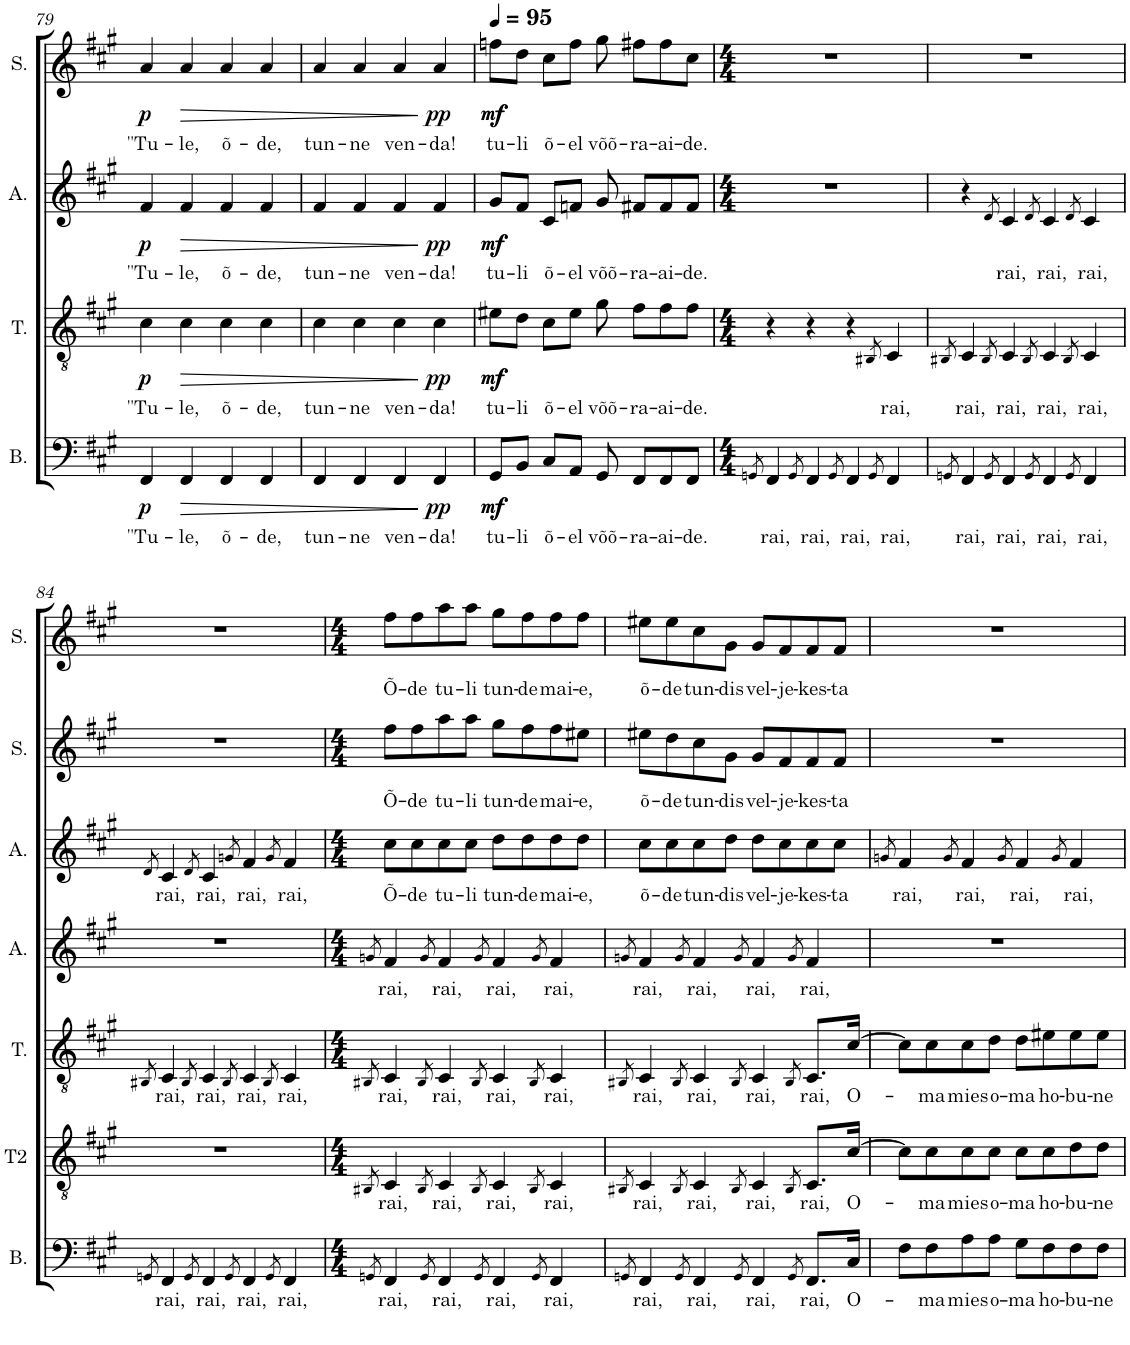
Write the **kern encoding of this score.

**kern	**text	**dynam	**kern	**text	**kern	**text	**dynam	**kern	**text	**kern	**text	**dynam	**kern	**text	**kern	**text	**dynam
*part7	*part7	*part7	*part6	*part6	*part5	*part5	*part5	*part4	*part4	*part3	*part3	*part3	*part2	*part2	*part1	*part1	*part1
*staff7	*staff7	*staff7	*staff6	*staff6	*staff5	*staff5	*staff5	*staff4	*staff4	*staff3	*staff3	*staff3	*staff2	*staff2	*staff1	*staff1	*staff1
*I"Bass	*	*	*I"Tenor II	*	*I"Tenor	*	*	*I"Alto II	*	*I"Alto	*	*	*I"Soprano II	*	*I"Soprano	*	*
*I'B.	*	*	*I'T2	*	*I'T.	*	*	*I'A.	*	*I'A.	*	*	*I'S.	*	*I'S.	*	*
!!LO:PB:g=z
*clefF4	*	*	*clefGv2	*	*clefGv2	*	*	*clefG2	*	*clefG2	*	*	*clefG2	*	*clefG2	*	*
*	*	*	*	*	*	*	*	*Trd1c2	*	*Trd1c2	*	*	*	*	*	*	*
*k[f#c#g#]	*	*	*k[f#c#g#]	*	*k[f#c#g#]	*	*	*k[f#c#g#]	*	*k[f#c#g#]	*	*	*k[f#c#g#]	*	*k[f#c#g#]	*	*
*M4/4	*	*	*M4/4	*	*M4/4	*	*	*M4/4	*	*M4/4	*	*	*M4/4	*	*M4/4	*	*
=79	=79	=79	=79	=79	=79	=79	=79	=79	=79	=79	=79	=79	=79	=79	=79	=79	=79
!	!LO:LY:b	!LO:DY:b	!	!	!	!LO:LY:b	!LO:DY:b	!	!	!	!LO:LY:b	!LO:DY:b	!	!	!	!LO:LY:b	!LO:DY:b
4FF#/	"Tu-	p	1r	.	4c#\	"Tu-	p	1r	.	4f#/	"Tu-	p	1r	.	4a/	"Tu-	p
!	!LO:LY:b	!LO:HP:b	!	!	!	!LO:LY:b	!LO:HP:b	!	!	!	!LO:LY:b	!LO:HP:b	!	!	!	!LO:LY:b	!LO:HP:b
4FF#/	-le,	>	.	.	4c#\	-le,	>	.	.	4f#/	-le,	>	.	.	4a/	-le,	>
!	!LO:LY:b	!	!	!	!	!LO:LY:b	!	!	!	!	!LO:LY:b	!	!	!	!	!LO:LY:b	!
4FF#/	õ-	.	.	.	4c#\	õ-	.	.	.	4f#/	õ-	.	.	.	4a/	õ-	.
!	!LO:LY:b	!	!	!	!	!LO:LY:b	!	!	!	!	!LO:LY:b	!	!	!	!	!LO:LY:b	!
4FF#/	-de,	.	.	.	4c#\	-de,	.	.	.	4f#/	-de,	.	.	.	4a/	-de,	.
=80	=80	=80	=80	=80	=80	=80	=80	=80	=80	=80	=80	=80	=80	=80	=80	=80	=80
!	!LO:LY:b	!	!	!	!	!LO:LY:b	!	!	!	!	!LO:LY:b	!	!	!	!	!LO:LY:b	!
4FF#/	tun-	.	1r	.	4c#\	tun-	.	1r	.	4f#/	tun-	.	1r	.	4a/	tun-	.
!	!LO:LY:b	!	!	!	!	!LO:LY:b	!	!	!	!	!LO:LY:b	!	!	!	!	!LO:LY:b	!
4FF#/	-ne	.	.	.	4c#\	-ne	.	.	.	4f#/	-ne	.	.	.	4a/	-ne	.
!	!LO:LY:b	!	!	!	!	!LO:LY:b	!	!	!	!	!LO:LY:b	!	!	!	!	!LO:LY:b	!
4FF#/	ven-	.	.	.	4c#\	ven-	.	.	.	4f#/	ven-	.	.	.	4a/	ven-	.
!	!LO:LY:b	!LO:DY:n=1:b	!	!	!	!LO:LY:b	!LO:DY:n=1:b	!	!	!	!LO:LY:b	!LO:DY:n=1:b	!	!	!	!LO:LY:b	!LO:DY:n=1:b
4FF#/	-da!	] pp	.	.	4c#\	-da!	] pp	.	.	4f#/	-da!	] pp	.	.	4a/	-da!	] pp
=81	=81	=81	=81	=81	=81	=81	=81	=81	=81	=81	=81	=81	=81	=81	=81	=81	=81
*	*	*	*	*	*	*	*	*	*	*	*	*	*	*	*MM95	*	*
!	!LO:LY:b	!LO:DY:b	!	!	!	!LO:LY:b	!	!	!	!	!LO:LY:b	!	!	!	!	!LO:LY:b	!
!	!	!LO:DY:n=1:b	!	!	!	!	!LO:DY:b	!	!	!	!	!	!	!	!	!	!
!	!	!	!	!	!	!	!LO:DY:n=1:b	!	!	!	!	!LO:DY:b	!	!	!	!	!
!	!	!	!	!	!	!	!	!	!	!	!	!LO:DY:n=1:b	!	!	!	!	!LO:DY:b
!	!	!	!	!	!	!	!	!	!	!	!	!	!	!	!	!	!LO:DY:n=1:b
8GG#/L	tu-	mf mf	1r	.	8e#X\L	tu-	mf mf	1r	.	8g#/L	tu-	mf mf	1r	.	8ffn\L	tu-	mf mf
!	!LO:LY:b	!	!	!	!	!LO:LY:b	!	!	!	!	!LO:LY:b	!	!	!	!	!LO:LY:b	!
8BB/J	-li	.	.	.	8d\J	-li	.	.	.	8f#/J	-li	.	.	.	8dd\J	-li	.
!	!LO:LY:b	!	!	!	!	!LO:LY:b	!	!	!	!	!LO:LY:b	!	!	!	!	!LO:LY:b	!
8C#/L	õ-	.	.	.	8c#\L	õ-	.	.	.	8c#/L	õ-	.	.	.	8cc#\L	õ-	.
!	!LO:LY:b	!	!	!	!	!LO:LY:b	!	!	!	!	!LO:LY:b	!	!	!	!	!LO:LY:b	!
8AA/J	-el	.	.	.	8e#\J	-el	.	.	.	8fn/J	-el	.	.	.	8ff\J	-el	.
!	!LO:LY:b	!	!	!	!	!LO:LY:b	!	!	!	!	!LO:LY:b	!	!	!	!	!LO:LY:b	!
8GG#/	võõ-	.	.	.	8g#\	võõ-	.	.	.	8g#/	võõ-	.	.	.	8gg#\	võõ-	.
!	!LO:LY:b	!	!	!	!	!LO:LY:b	!	!	!	!	!LO:LY:b	!	!	!	!	!LO:LY:b	!
8FF#/L	-ra-	.	.	.	8f#\L	-ra-	.	.	.	8f#X/L	-ra-	.	.	.	8ff#X\L	-ra-	.
!	!LO:LY:b	!	!	!	!	!LO:LY:b	!	!	!	!	!LO:LY:b	!	!	!	!	!LO:LY:b	!
8FF#/	-ai-	.	.	.	8f#\	-ai-	.	.	.	8f#/	-ai-	.	.	.	8ff#\	-ai-	.
!	!LO:LY:b	!	!	!	!	!LO:LY:b	!	!	!	!	!LO:LY:b	!	!	!	!	!LO:LY:b	!
8FF#/J	-de.	.	.	.	8f#\J	-de.	.	.	.	8f#/J	-de.	.	.	.	8cc#\J	-de.	.
=82	=82	=82	=82	=82	=82	=82	=82	=82	=82	=82	=82	=82	=82	=82	=82	=82	=82
*M4/4	*	*	*M4/4	*	*M4/4	*	*	*M4/4	*	*M4/4	*	*	*M4/4	*	*M4/4	*	*
8qGGn/	.	.	.	.	.	.	.	.	.	.	.	.	.	.	.	.	.
!	!LO:LY:b	!	!	!	!	!	!	!	!	!	!	!	!	!	!	!	!
4FF#/	rai,	.	1r	.	4r	.	.	1r	.	1r	.	.	1r	.	1r	.	.
8qGG/	.	.	.	.	.	.	.	.	.	.	.	.	.	.	.	.	.
!	!LO:LY:b	!	!	!	!	!	!	!	!	!	!	!	!	!	!	!	!
4FF#/	rai,	.	.	.	4r	.	.	.	.	.	.	.	.	.	.	.	.
8qGG/	.	.	.	.	.	.	.	.	.	.	.	.	.	.	.	.	.
!	!LO:LY:b	!	!	!	!	!	!	!	!	!	!	!	!	!	!	!	!
4FF#/	rai,	.	.	.	4r	.	.	.	.	.	.	.	.	.	.	.	.
8qGG/	.	.	.	.	8qBB#X/	.	.	.	.	.	.	.	.	.	.	.	.
!	!LO:LY:b	!	!	!	!	!LO:LY:b	!	!	!	!	!	!	!	!	!	!	!
4FF#/	rai,	.	.	.	4C#/	rai,	.	.	.	.	.	.	.	.	.	.	.
=83	=83	=83	=83	=83	=83	=83	=83	=83	=83	=83	=83	=83	=83	=83	=83	=83	=83
8qGGn/	.	.	.	.	8qBB#X/	.	.	.	.	.	.	.	.	.	.	.	.
!	!LO:LY:b	!	!	!	!	!LO:LY:b	!	!	!	!	!	!	!	!	!	!	!
4FF#/	rai,	.	1r	.	4C#/	rai,	.	1r	.	4r	.	.	1r	.	1r	.	.
8qGG/	.	.	.	.	8qBB#/	.	.	.	.	8qd/	.	.	.	.	.	.	.
!	!LO:LY:b	!	!	!	!	!LO:LY:b	!	!	!	!	!LO:LY:b	!	!	!	!	!	!
4FF#/	rai,	.	.	.	4C#/	rai,	.	.	.	4c#/	rai,	.	.	.	.	.	.
8qGG/	.	.	.	.	8qBB#/	.	.	.	.	8qd/	.	.	.	.	.	.	.
!	!LO:LY:b	!	!	!	!	!LO:LY:b	!	!	!	!	!LO:LY:b	!	!	!	!	!	!
4FF#/	rai,	.	.	.	4C#/	rai,	.	.	.	4c#/	rai,	.	.	.	.	.	.
8qGG/	.	.	.	.	8qBB#/	.	.	.	.	8qd/	.	.	.	.	.	.	.
!	!LO:LY:b	!	!	!	!	!LO:LY:b	!	!	!	!	!LO:LY:b	!	!	!	!	!	!
4FF#/	rai,	.	.	.	4C#/	rai,	.	.	.	4c#/	rai,	.	.	.	.	.	.
!!LO:LB:g=z
=84	=84	=84	=84	=84	=84	=84	=84	=84	=84	=84	=84	=84	=84	=84	=84	=84	=84
8qGGn/	.	.	.	.	8qBB#X/	.	.	.	.	8qd/	.	.	.	.	.	.	.
!	!LO:LY:b	!	!	!	!	!LO:LY:b	!	!	!	!	!LO:LY:b	!	!	!	!	!	!
4FF#/	rai,	.	1r	.	4C#/	rai,	.	1r	.	4c#/	rai,	.	1r	.	1r	.	.
8qGG/	.	.	.	.	8qBB#/	.	.	.	.	8qd/	.	.	.	.	.	.	.
!	!LO:LY:b	!	!	!	!	!LO:LY:b	!	!	!	!	!LO:LY:b	!	!	!	!	!	!
4FF#/	rai,	.	.	.	4C#/	rai,	.	.	.	4c#/	rai,	.	.	.	.	.	.
8qGG/	.	.	.	.	8qBB#/	.	.	.	.	8qgn/	.	.	.	.	.	.	.
!	!LO:LY:b	!	!	!	!	!LO:LY:b	!	!	!	!	!LO:LY:b	!	!	!	!	!	!
4FF#/	rai,	.	.	.	4C#/	rai,	.	.	.	4f#/	rai,	.	.	.	.	.	.
8qGG/	.	.	.	.	8qBB#/	.	.	.	.	8qg/	.	.	.	.	.	.	.
!	!LO:LY:b	!	!	!	!	!LO:LY:b	!	!	!	!	!LO:LY:b	!	!	!	!	!	!
4FF#/	rai,	.	.	.	4C#/	rai,	.	.	.	4f#/	rai,	.	.	.	.	.	.
=85	=85	=85	=85	=85	=85	=85	=85	=85	=85	=85	=85	=85	=85	=85	=85	=85	=85
*M4/4	*	*	*M4/4	*	*M4/4	*	*	*M4/4	*	*M4/4	*	*	*M4/4	*	*M4/4	*	*
8qGGn/	.	.	8qBB#X/	.	8qBB#X/	.	.	8qgn/	.	.	.	.	.	.	.	.	.
!	!LO:LY:b	!	!	!LO:LY:b	!	!LO:LY:b	!	!	!LO:LY:b	!	!LO:LY:b	!	!	!LO:LY:b	!	!LO:LY:b	!
4FF#/	rai,	.	4C#/	rai,	4C#/	rai,	.	4f#/	rai,	8cc#\L	Õ-	.	8ff#\L	Õ-	8ff#\L	Õ-	.
!	!	!	!	!	!	!	!	!	!	!	!LO:LY:b	!	!	!LO:LY:b	!	!LO:LY:b	!
.	.	.	.	.	.	.	.	.	.	8cc#\	-de	.	8ff#\	-de	8ff#\	-de	.
8qGG/	.	.	8qBB#/	.	8qBB#/	.	.	8qg/	.	.	.	.	.	.	.	.	.
!	!LO:LY:b	!	!	!LO:LY:b	!	!LO:LY:b	!	!	!LO:LY:b	!	!LO:LY:b	!	!	!LO:LY:b	!	!LO:LY:b	!
4FF#/	rai,	.	4C#/	rai,	4C#/	rai,	.	4f#/	rai,	8cc#\	tu-	.	8aa\	tu-	8aa\	tu-	.
!	!	!	!	!	!	!	!	!	!	!	!LO:LY:b	!	!	!LO:LY:b	!	!LO:LY:b	!
.	.	.	.	.	.	.	.	.	.	8cc#\J	-li	.	8aa\J	-li	8aa\J	-li	.
8qGG/	.	.	8qBB#/	.	8qBB#/	.	.	8qg/	.	.	.	.	.	.	.	.	.
!	!LO:LY:b	!	!	!LO:LY:b	!	!LO:LY:b	!	!	!LO:LY:b	!	!LO:LY:b	!	!	!LO:LY:b	!	!LO:LY:b	!
4FF#/	rai,	.	4C#/	rai,	4C#/	rai,	.	4f#/	rai,	8dd\L	tun-	.	8gg#\L	tun-	8gg#\L	tun-	.
!	!	!	!	!	!	!	!	!	!	!	!LO:LY:b	!	!	!LO:LY:b	!	!LO:LY:b	!
.	.	.	.	.	.	.	.	.	.	8dd\	-de	.	8ff#\	-de	8ff#\	-de	.
8qGG/	.	.	8qBB#/	.	8qBB#/	.	.	8qg/	.	.	.	.	.	.	.	.	.
!	!LO:LY:b	!	!	!LO:LY:b	!	!LO:LY:b	!	!	!LO:LY:b	!	!LO:LY:b	!	!	!LO:LY:b	!	!LO:LY:b	!
4FF#/	rai,	.	4C#/	rai,	4C#/	rai,	.	4f#/	rai,	8dd\	mai-	.	8ff#\	mai-	8ff#\	mai-	.
!	!	!	!	!	!	!	!	!	!	!	!LO:LY:b	!	!	!LO:LY:b	!	!LO:LY:b	!
.	.	.	.	.	.	.	.	.	.	8dd\J	-e,	.	8ee#X\J	-e,	8ff#\J	-e,	.
=86	=86	=86	=86	=86	=86	=86	=86	=86	=86	=86	=86	=86	=86	=86	=86	=86	=86
8qGGn/	.	.	8qBB#X/	.	8qBB#X/	.	.	8qgn/	.	.	.	.	.	.	.	.	.
!	!LO:LY:b	!	!	!LO:LY:b	!	!LO:LY:b	!	!	!LO:LY:b	!	!LO:LY:b	!	!	!LO:LY:b	!	!LO:LY:b	!
4FF#/	rai,	.	4C#/	rai,	4C#/	rai,	.	4f#/	rai,	8cc#\L	õ-	.	8ee#X\L	õ-	8ee#X\L	õ-	.
!	!	!	!	!	!	!	!	!	!	!	!LO:LY:b	!	!	!LO:LY:b	!	!LO:LY:b	!
.	.	.	.	.	.	.	.	.	.	8cc#\	-de	.	8dd\	-de	8ee#\	-de	.
8qGG/	.	.	8qBB#/	.	8qBB#/	.	.	8qg/	.	.	.	.	.	.	.	.	.
!	!LO:LY:b	!	!	!LO:LY:b	!	!LO:LY:b	!	!	!LO:LY:b	!	!LO:LY:b	!	!	!LO:LY:b	!	!LO:LY:b	!
4FF#/	rai,	.	4C#/	rai,	4C#/	rai,	.	4f#/	rai,	8cc#\	tun-	.	8cc#\	tun-	8cc#\	tun-	.
!	!	!	!	!	!	!	!	!	!	!	!LO:LY:b	!	!	!LO:LY:b	!	!LO:LY:b	!
.	.	.	.	.	.	.	.	.	.	8dd\J	-dis	.	8g#\J	-dis	8g#\J	-dis	.
8qGG/	.	.	8qBB#/	.	8qBB#/	.	.	8qg/	.	.	.	.	.	.	.	.	.
!	!LO:LY:b	!	!	!LO:LY:b	!	!LO:LY:b	!	!	!LO:LY:b	!	!LO:LY:b	!	!	!LO:LY:b	!	!LO:LY:b	!
4FF#/	rai,	.	4C#/	rai,	4C#/	rai,	.	4f#/	rai,	8dd\L	vel-	.	8g#/L	vel-	8g#/L	vel-	.
!	!	!	!	!	!	!	!	!	!	!	!LO:LY:b	!	!	!LO:LY:b	!	!LO:LY:b	!
.	.	.	.	.	.	.	.	.	.	8cc#\	-je-	.	8f#/	-je-	8f#/	-je-	.
8qGG/	.	.	8qBB#/	.	8qBB#/	.	.	8qg/	.	.	.	.	.	.	.	.	.
!	!LO:LY:b	!	!	!LO:LY:b	!	!LO:LY:b	!	!	!LO:LY:b	!	!LO:LY:b	!	!	!LO:LY:b	!	!LO:LY:b	!
8.FF#/L	rai,	.	8.C#/L	rai,	8.C#/L	rai,	.	4f#/	rai,	8cc#\	-kes-	.	8f#/	-kes-	8f#/	-kes-	.
!	!	!	!	!	!	!	!	!	!	!	!LO:LY:b	!	!	!LO:LY:b	!	!LO:LY:b	!
.	.	.	.	.	.	.	.	.	.	8cc#\J	-ta	.	8f#/J	-ta	8f#/J	-ta	.
!	!LO:LY:b	!	!	!LO:LY:b	!	!LO:LY:b	!	!	!	!	!	!	!	!	!	!	!
16C#/Jk	O-	.	[16c#/Jk	O-	[16c#/Jk	O-	.	.	.	.	.	.	.	.	.	.	.
=87	=87	=87	=87	=87	=87	=87	=87	=87	=87	=87	=87	=87	=87	=87	=87	=87	=87
.	.	.	.	.	.	.	.	.	.	8qgn/	.	.	.	.	.	.	.
!	!	!	!	!	!	!	!	!	!	!	!LO:LY:b	!	!	!	!	!	!
8F#\L	.	.	8c#\L]	.	8c#\L]	.	.	1r	.	4f#/	rai,	.	1r	.	1r	.	.
!	!LO:LY:b	!	!	!LO:LY:b	!	!LO:LY:b	!	!	!	!	!	!	!	!	!	!	!
8F#\	-ma	.	8c#\	-ma	8c#\	-ma	.	.	.	.	.	.	.	.	.	.	.
.	.	.	.	.	.	.	.	.	.	8qg/	.	.	.	.	.	.	.
!	!LO:LY:b	!	!	!LO:LY:b	!	!LO:LY:b	!	!	!	!	!LO:LY:b	!	!	!	!	!	!
8A\	mies	.	8c#\	mies	8c#\	mies	.	.	.	4f#/	rai,	.	.	.	.	.	.
!	!LO:LY:b	!	!	!LO:LY:b	!	!LO:LY:b	!	!	!	!	!	!	!	!	!	!	!
8A\J	o-	.	8c#\J	o-	8d\J	o-	.	.	.	.	.	.	.	.	.	.	.
.	.	.	.	.	.	.	.	.	.	8qg/	.	.	.	.	.	.	.
!	!LO:LY:b	!	!	!LO:LY:b	!	!LO:LY:b	!	!	!	!	!LO:LY:b	!	!	!	!	!	!
8G#\L	-ma	.	8c#\L	-ma	8d\L	-ma	.	.	.	4f#/	rai,	.	.	.	.	.	.
!	!LO:LY:b	!	!	!LO:LY:b	!	!LO:LY:b	!	!	!	!	!	!	!	!	!	!	!
8F#\	ho-	.	8c#\	ho-	8e#X\	ho-	.	.	.	.	.	.	.	.	.	.	.
.	.	.	.	.	.	.	.	.	.	8qg/	.	.	.	.	.	.	.
!	!LO:LY:b	!	!	!LO:LY:b	!	!LO:LY:b	!	!	!	!	!LO:LY:b	!	!	!	!	!	!
8F#\	-bu-	.	8d\	-bu-	8e#\	-bu-	.	.	.	4f#/	rai,	.	.	.	.	.	.
!	!LO:LY:b	!	!	!LO:LY:b	!	!LO:LY:b	!	!	!	!	!	!	!	!	!	!	!
8F#\J	-ne	.	8d\J	-ne	8e#\J	-ne	.	.	.	.	.	.	.	.	.	.	.
=	=	=	=	=	=	=	=	=	=	=	=	=	=	=	=	=	=
*-	*-	*-	*-	*-	*-	*-	*-	*-	*-	*-	*-	*-	*-	*-	*-	*-	*-
